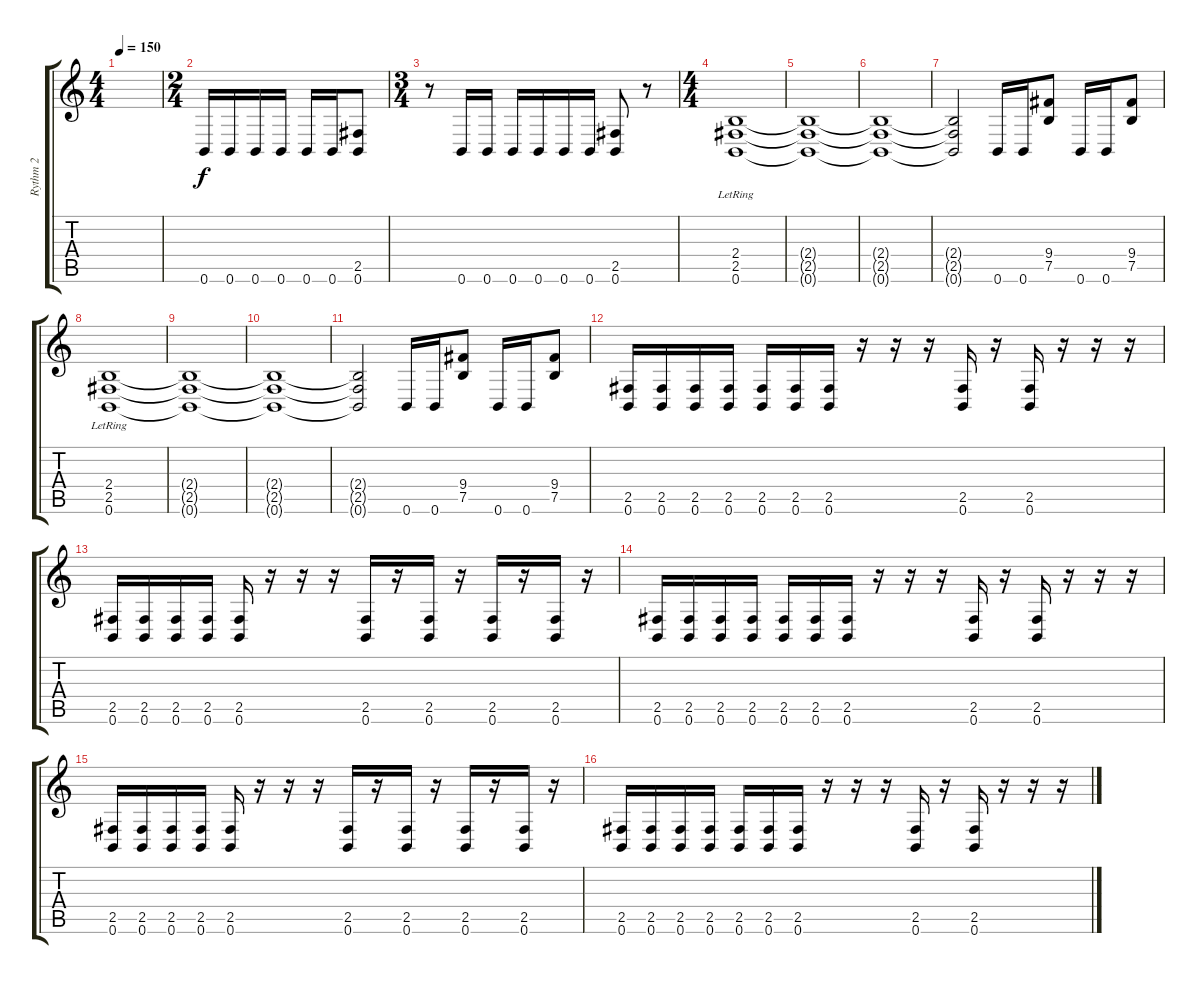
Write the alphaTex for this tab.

\track ("Rythm 2" "Rythm 2") {instrument distortionguitar}
\staff {score tabs}
\tuning (B3 Gb3 D3 A2 E2 B1) {hide}
\ts (4 4)
\tempo 150
\clef g2
\ks c
|
\ts (2 4)
0.6.16 0.6.16 0.6.16 0.6.16 0.6.16 0.6.16 (2.5 0.6).8 |
\ts (3 4)
r.8 0.6.16 0.6.16 0.6.16 0.6.16 0.6.16 0.6.16 (2.5 0.6).8 r.8 |
\ts (4 4)
(2.4{lr} 2.5{lr} 0.6{lr}).1 |
(2.4{t} 2.5{t} 0.6{t}).1 |
(2.4{t} 2.5{t} 0.6{t}).1 |
(2.4{t} 2.5{t} 0.6{t}).2 0.6.16 0.6.16 (9.4 7.5).8 0.6.16 0.6.16 (9.4 7.5).8 |
(2.4{lr} 2.5{lr} 0.6{lr}).1 |
(2.4{t} 2.5{t} 0.6{t}).1 |
(2.4{t} 2.5{t} 0.6{t}).1 |
(2.4{t} 2.5{t} 0.6{t}).2 0.6.16 0.6.16 (9.4 7.5).8 0.6.16 0.6.16 (9.4 7.5).8 |
(2.5 0.6).16 (2.5 0.6).16 (2.5 0.6).16 (2.5 0.6).16 (2.5 0.6).16 (2.5 0.6).16 (2.5 0.6).16 r.16 r.16 r.16 (2.5 0.6).16 r.16 (2.5 0.6).16 r.16 r.16 r.16 |
(2.5 0.6).16 (2.5 0.6).16 (2.5 0.6).16 (2.5 0.6).16 (2.5 0.6).16 r.16 r.16 r.16 (2.5 0.6).16 r.16 (2.5 0.6).16 r.16 (2.5 0.6).16 r.16 (2.5 0.6).16 r.16 |
(2.5 0.6).16 (2.5 0.6).16 (2.5 0.6).16 (2.5 0.6).16 (2.5 0.6).16 (2.5 0.6).16 (2.5 0.6).16 r.16 r.16 r.16 (2.5 0.6).16 r.16 (2.5 0.6).16 r.16 r.16 r.16 |
(2.5 0.6).16 (2.5 0.6).16 (2.5 0.6).16 (2.5 0.6).16 (2.5 0.6).16 r.16 r.16 r.16 (2.5 0.6).16 r.16 (2.5 0.6).16 r.16 (2.5 0.6).16 r.16 (2.5 0.6).16 r.16 |
(2.5 0.6).16 (2.5 0.6).16 (2.5 0.6).16 (2.5 0.6).16 (2.5 0.6).16 (2.5 0.6).16 (2.5 0.6).16 r.16 r.16 r.16 (2.5 0.6).16 r.16 (2.5 0.6).16 r.16 r.16 r.16
